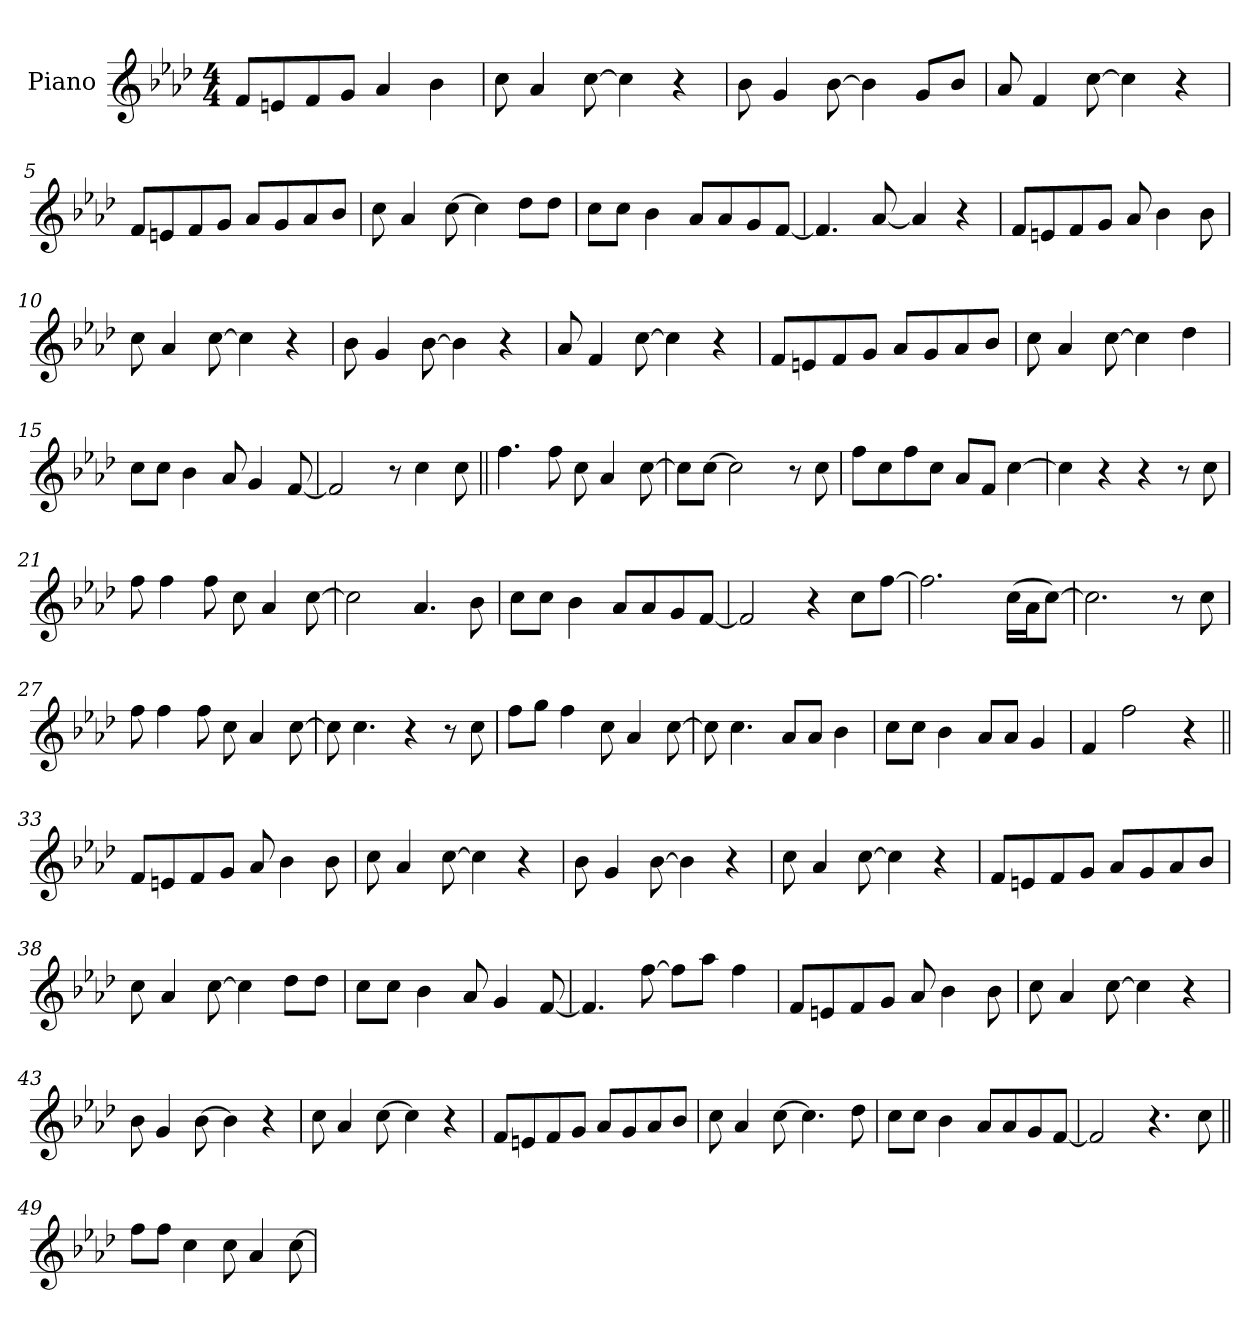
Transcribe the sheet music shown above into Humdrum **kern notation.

**kern
*part1
*staff1
*I"Piano
*I'Pno.
*clefG2
*k[b-e-a-d-]
*M4/4
=1
8fL
8en
8f
8gJ
4a-
4b-
=2
8cc
4a-
[8cc
4cc]
4r
=3
8b-
4g
[8b-
4b-]
8gL
8b-J
=4
8a-
4f
[8cc
4cc]
4r
=5
8fL
8en
8f
8gJ
8a-L
8g
8a-
8b-J
=6
8cc
4a-
[8cc
4cc]
8dd-L
8dd-J
=7
8ccL
8ccJ
4b-
8a-L
8a-
8g
[8fJ
=8
4.f]
[8a-
4a-]
4r
=9
8fL
8en
8f
8gJ
8a-
4b-
8b-
=10
8cc
4a-
[8cc
4cc]
4r
=11
8b-
4g
[8b-
4b-]
4r
=12
8a-
4f
[8cc
4cc]
4r
=13
8fL
8en
8f
8gJ
8a-L
8g
8a-
8b-J
=14
8cc
4a-
[8cc
4cc]
4dd-
=15
8ccL
8ccJ
4b-
8a-
4g
[8f
=16
2f]
8r
4cc
8cc
=17||
4.ff
8ff
8cc
4a-
[8cc
=18
8ccL]
[8ccJ
2cc]
8r
8cc
=19
8ffL
8cc
8ff
8ccJ
8a-L
8fJ
[4cc
=20
4cc]
4r
4r
8r
8cc
=21
8ff
4ff
8ff
8cc
4a-
[8cc
=22
2cc]
4.a-
8b-
=23
8ccL
8ccJ
4b-
8a-L
8a-
8g
[8fJ
=24
2f]
4r
8ccL
[8ffJ
=25
2.ff]
(>16ccLL
16a-J
[8ccJ)
=26
2.cc]
8r
8cc
=27
8ff
4ff
8ff
8cc
4a-
[8cc
=28
8cc]
4.cc
4r
8r
8cc
=29
8ffL
8ggJ
4ff
8cc
4a-
[8cc
=30
8cc]
4.cc
8a-L
8a-J
4b-
=31
8ccL
8ccJ
4b-
8a-L
8a-J
4g
=32
4f
2ff
4r
=33||
8fL
8en
8f
8gJ
8a-
4b-
8b-
=34
8cc
4a-
[8cc
4cc]
4r
=35
8b-
4g
[8b-
4b-]
4r
=36
8cc
4a-
[8cc
4cc]
4r
=37
8fL
8en
8f
8gJ
8a-L
8g
8a-
8b-J
=38
8cc
4a-
[8cc
4cc]
8dd-L
8dd-J
=39
8ccL
8ccJ
4b-
8a-
4g
[8f
=40
4.f]
[8ff
8ffL]
8aa-J
4ff
=41
8fL
8en
8f
8gJ
8a-
4b-
8b-
=42
8cc
4a-
[8cc
4cc]
4r
=43
8b-
4g
[8b-
4b-]
4r
=44
8cc
4a-
[8cc
4cc]
4r
=45
8fL
8en
8f
8gJ
8a-L
8g
8a-
8b-J
=46
8cc
4a-
[8cc
4.cc]
8dd-
=47
8ccL
8ccJ
4b-
8a-L
8a-
8g
[8fJ
=48
2f]
4.r
8cc
=49||
8ffL
8ffJ
4cc
8cc
4a-
[8cc
=
*-
